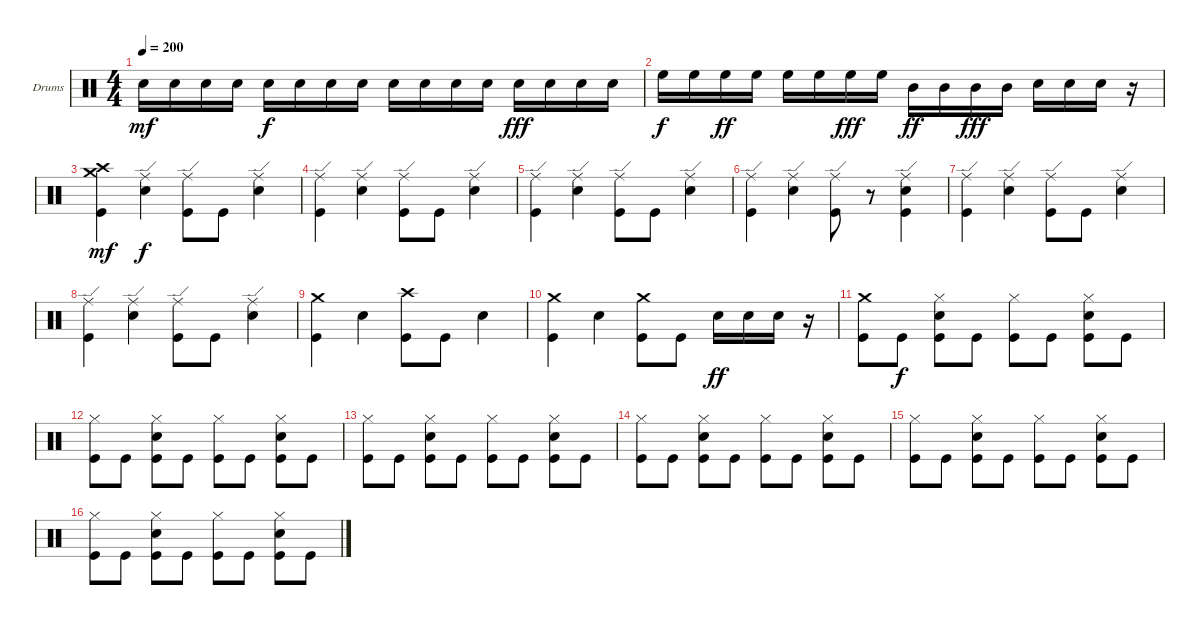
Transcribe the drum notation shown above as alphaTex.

\bracketExtendMode groupsimilarinstruments
\firstSystemTrackNameOrientation horizontal
\otherSystemsTrackNameOrientation horizontal
\track ("Drumkit" "Drums") {instrument percussion}
\staff {score}
\articulation defaults
\ts (4 4)
\tempo 200
\clef neutral
\ks c "Snare (hit) 2".16{dy mf} "Snare (hit) 2".16 "Snare (hit) 2".16 "Snare (hit) 2".16 "Snare (hit) 2".16{dy f} "Snare (hit) 2".16 "Snare (hit) 2".16 "Snare (hit) 2".16 "Snare (hit) 2".16 "Snare (hit) 2".16 "Snare (hit) 2".16 "Snare (hit) 2".16 "Snare (hit) 2".16{dy fff} "Snare (hit) 2".16 "Snare (hit) 2".16 "Snare (hit) 2".16
|
"High Floor Tom (hit)".16{dy f} "High Floor Tom (hit)".16 "High Floor Tom (hit)".16{dy ff} "High Floor Tom (hit)".16 "High Floor Tom (hit)".16 "High Floor Tom (hit)".16 "High Floor Tom (hit)".16{dy fff} "High Floor Tom (hit)".16 "Mid Tom (hit)".16{dy ff} "Mid Tom (hit)".16 "Mid Tom (hit)".16{dy fff} "Mid Tom (hit)".16 "Snare (hit) 2".16 "Snare (hit) 2".16 "Snare (hit) 2".16 r.16 |
("Crash medium (hit)" "Crash high (hit)" "Kick (hit)").4{dy mf} ("Ride (edge)" "Snare (hit) 2").4{dy f} ("Ride (edge)" "Kick (hit)").8 "Kick (hit)".8 ("Ride (edge)" "Snare (hit) 2").4 |
("Ride (edge)" "Kick (hit)").4 ("Ride (edge)" "Snare (hit) 2").4 ("Ride (edge)" "Kick (hit)").8 "Kick (hit)".8 ("Ride (edge)" "Snare (hit) 2").4 |
("Ride (edge)" "Kick (hit)").4 ("Ride (edge)" "Snare (hit) 2").4 ("Ride (edge)" "Kick (hit)").8 "Kick (hit)".8 ("Ride (edge)" "Snare (hit) 2").4 |
("Ride (edge)" "Kick (hit)").4 ("Ride (edge)" "Snare (hit) 2").4 ("Ride (edge)" "Kick (hit)").8 r.8 ("Ride (edge)" "Snare (hit) 2" "Kick (hit)").4 |
("Ride (edge)" "Kick (hit)").4 ("Ride (edge)" "Snare (hit) 2").4 ("Ride (edge)" "Kick (hit)").8 "Kick (hit)".8 ("Ride (edge)" "Snare (hit) 2").4 |
("Ride (edge)" "Kick (hit)").4 ("Ride (edge)" "Snare (hit) 2").4 ("Ride (edge)" "Kick (hit)").8 "Kick (hit)".8 ("Ride (edge)" "Snare (hit) 2").4 |
("Crash medium (hit)" "Kick (hit)").4 "Snare (hit) 2".4 ("Crash high (hit)" "Kick (hit)").8 "Kick (hit)".8 "Snare (hit) 2".4 |
("Crash medium (hit)" "Kick (hit)").4 "Snare (hit) 2".4 ("Crash medium (hit)" "Kick (hit)").8 "Kick (hit)".8 "Snare (hit) 2".16{dy ff} "Snare (hit) 2".16 "Snare (hit) 2".16 r.16 |
("Crash medium (hit)" "Kick (hit)").8 "Kick (hit)".8{dy f} ("Hi-Hat (closed)" "Snare (hit) 2" "Kick (hit)").8 "Kick (hit)".8 ("Hi-Hat (closed)" "Kick (hit)").8 "Kick (hit)".8 ("Hi-Hat (closed)" "Snare (hit) 2" "Kick (hit)").8 "Kick (hit)".8 |
("Hi-Hat (closed)" "Kick (hit)").8 "Kick (hit)".8 ("Hi-Hat (closed)" "Snare (hit) 2" "Kick (hit)").8 "Kick (hit)".8 ("Hi-Hat (closed)" "Kick (hit)").8 "Kick (hit)".8 ("Hi-Hat (closed)" "Snare (hit) 2" "Kick (hit)").8 "Kick (hit)".8 |
("Hi-Hat (closed)" "Kick (hit)").8 "Kick (hit)".8 ("Hi-Hat (closed)" "Snare (hit) 2" "Kick (hit)").8 "Kick (hit)".8 ("Hi-Hat (closed)" "Kick (hit)").8 "Kick (hit)".8 ("Hi-Hat (closed)" "Snare (hit) 2" "Kick (hit)").8 "Kick (hit)".8 |
("Hi-Hat (closed)" "Kick (hit)").8 "Kick (hit)".8 ("Hi-Hat (closed)" "Snare (hit) 2" "Kick (hit)").8 "Kick (hit)".8 ("Hi-Hat (closed)" "Kick (hit)").8 "Kick (hit)".8 ("Hi-Hat (closed)" "Snare (hit) 2" "Kick (hit)").8 "Kick (hit)".8 |
("Hi-Hat (closed)" "Kick (hit)").8 "Kick (hit)".8 ("Hi-Hat (closed)" "Snare (hit) 2" "Kick (hit)").8 "Kick (hit)".8 ("Hi-Hat (closed)" "Kick (hit)").8 "Kick (hit)".8 ("Hi-Hat (closed)" "Snare (hit) 2" "Kick (hit)").8 "Kick (hit)".8 |
("Hi-Hat (closed)" "Kick (hit)").8 "Kick (hit)".8 ("Hi-Hat (closed)" "Snare (hit) 2" "Kick (hit)").8 "Kick (hit)".8 ("Hi-Hat (closed)" "Kick (hit)").8 "Kick (hit)".8 ("Hi-Hat (closed)" "Snare (hit) 2" "Kick (hit)").8 "Kick (hit)".8
